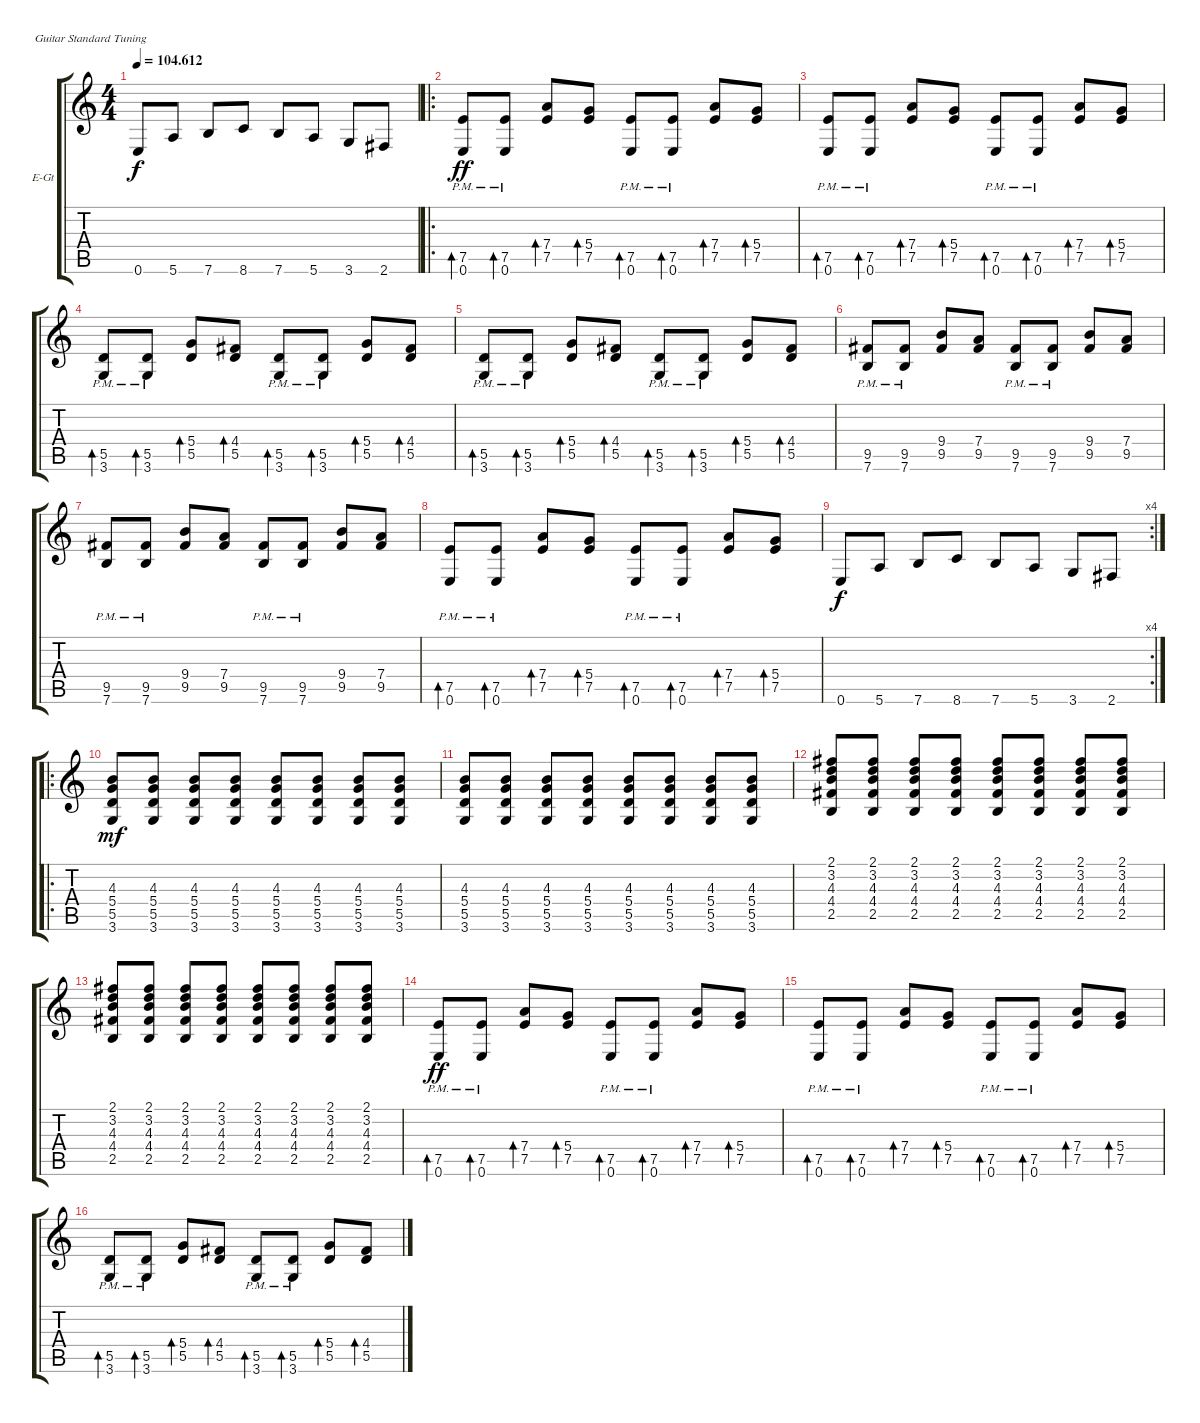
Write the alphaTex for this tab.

\defaultSystemsLayout 4
\bracketExtendMode groupsimilarinstruments
\firstSystemTrackNameOrientation horizontal
\otherSystemsTrackNameOrientation horizontal
\track ("Electric Guitar" "E-Gt") {instrument overdrivenguitar}
\staff {score tabs}
\tuning (E4 B3 G3 D3 A2 E2)
\ts (4 4)
\tempo
104.612
\accidentals auto
\clef g2
\ottava regular
\simile none
\ks c
0.6.8{dy f} 5.6.8 7.6.8 8.6.8 7.6.8 5.6.8 3.6.8 2.6.8 |
\ro
(0.6{pm} 7.5{pm}).8{bd 30 dy ff} (0.6{pm} 7.5{pm}).8{bd 30} (7.4 7.5).8{bd 30} (5.4 7.5).8{bd 30} (0.6{pm} 7.5{pm}).8{bd 30} (0.6{pm} 7.5{pm}).8{bd 30} (7.5 7.4).8{bd 30} (7.5 5.4).8{bd 30} |
(0.6{pm} 7.5{pm}).8{bd 30} (0.6{pm} 7.5{pm}).8{bd 30} (7.4 7.5).8{bd 30} (5.4 7.5).8{bd 30} (0.6{pm} 7.5{pm}).8{bd 30} (0.6{pm} 7.5{pm}).8{bd 30} (7.5 7.4).8{bd 30} (7.5 5.4).8{bd 30} |
(3.6{pm} 5.5{pm}).8{bd 30} (3.6{pm} 5.5{pm}).8{bd 30} (5.5 5.4).8{bd 30} (5.5 4.4).8{bd 30} (3.6{pm} 5.5{pm}).8{bd 30} (3.6{pm} 5.5{pm}).8{bd 30} (5.5 5.4).8{bd 30} (5.5 4.4).8{bd 30} |
(3.6{pm} 5.5{pm}).8{bd 30} (3.6{pm} 5.5{pm}).8{bd 30} (5.5 5.4).8{bd 30} (5.5 4.4).8{bd 30} (3.6{pm} 5.5{pm}).8{bd 30} (3.6{pm} 5.5{pm}).8{bd 30} (5.5 5.4).8{bd 30} (5.5 4.4).8{bd 30} |
(7.6{pm} 9.5{pm}).8 (7.6{pm} 9.5{pm}).8 (9.4 9.5).8 (9.5 7.4).8 (7.6{pm} 9.5{pm}).8 (7.6{pm} 9.5{pm}).8 (9.4 9.5).8 (9.5 7.4).8 |
(7.6{pm} 9.5{pm}).8 (7.6{pm} 9.5{pm}).8 (9.4 9.5).8 (9.5 7.4).8 (7.6{pm} 9.5{pm}).8 (7.6{pm} 9.5{pm}).8 (9.4 9.5).8 (9.5 7.4).8 |
(0.6{pm} 7.5{pm}).8{bd 30} (0.6{pm} 7.5{pm}).8{bd 30} (7.4 7.5).8{bd 30} (5.4 7.5).8{bd 30} (0.6{pm} 7.5{pm}).8{bd 30} (0.6{pm} 7.5{pm}).8{bd 30} (7.5 7.4).8{bd 30} (7.5 5.4).8{bd 30} |
\rc 4
0.6.8{dy f} 5.6.8 7.6.8 8.6.8 7.6.8 5.6.8 3.6.8 2.6.8 |
\ro
(3.6 5.5 5.4 4.3).8{dy mf} (3.6 5.5 5.4 4.3).8 (3.6 5.5 5.4 4.3).8 (3.6 5.5 5.4 4.3).8 (3.6 5.5 5.4 4.3).8 (3.6 5.5 5.4 4.3).8 (3.6 5.5 5.4 4.3).8 (3.6 5.5 5.4 4.3).8 |
(3.6 5.5 5.4 4.3).8 (3.6 5.5 5.4 4.3).8 (3.6 5.5 5.4 4.3).8 (3.6 5.5 5.4 4.3).8 (3.6 5.5 5.4 4.3).8 (3.6 5.5 5.4 4.3).8 (3.6 5.5 5.4 4.3).8 (3.6 5.5 5.4 4.3).8 |
(2.5 4.4 4.3 3.2 2.1).8 (2.5 4.4 4.3 3.2 2.1).8 (2.5 4.4 4.3 3.2 2.1).8 (2.5 4.4 4.3 3.2 2.1).8 (2.5 4.4 4.3 3.2 2.1).8 (2.5 4.4 4.3 3.2 2.1).8 (2.5 4.4 4.3 3.2 2.1).8 (2.5 4.4 4.3 3.2 2.1).8 |
(2.5 4.4 4.3 3.2 2.1).8 (2.5 4.4 4.3 3.2 2.1).8 (2.5 4.4 4.3 3.2 2.1).8 (2.5 4.4 4.3 3.2 2.1).8 (2.5 4.4 4.3 3.2 2.1).8 (2.5 4.4 4.3 3.2 2.1).8 (2.5 4.4 4.3 3.2 2.1).8 (2.5 4.4 4.3 3.2 2.1).8 |
(0.6{pm} 7.5{pm}).8{bd 30 dy ff} (0.6{pm} 7.5{pm}).8{bd 30} (7.4 7.5).8{bd 30} (5.4 7.5).8{bd 30} (0.6{pm} 7.5{pm}).8{bd 30} (0.6{pm} 7.5{pm}).8{bd 30} (7.5 7.4).8{bd 30} (7.5 5.4).8{bd 30} |
(0.6{pm} 7.5{pm}).8{bd 30} (0.6{pm} 7.5{pm}).8{bd 30} (7.4 7.5).8{bd 30} (5.4 7.5).8{bd 30} (0.6{pm} 7.5{pm}).8{bd 30} (0.6{pm} 7.5{pm}).8{bd 30} (7.5 7.4).8{bd 30} (7.5 5.4).8{bd 30} |
(3.6{pm} 5.5{pm}).8{bd 30} (3.6{pm} 5.5{pm}).8{bd 30} (5.5 5.4).8{bd 30} (5.5 4.4).8{bd 30} (3.6{pm} 5.5{pm}).8{bd 30} (3.6{pm} 5.5{pm}).8{bd 30} (5.5 5.4).8{bd 30} (5.5 4.4).8{bd 30}
